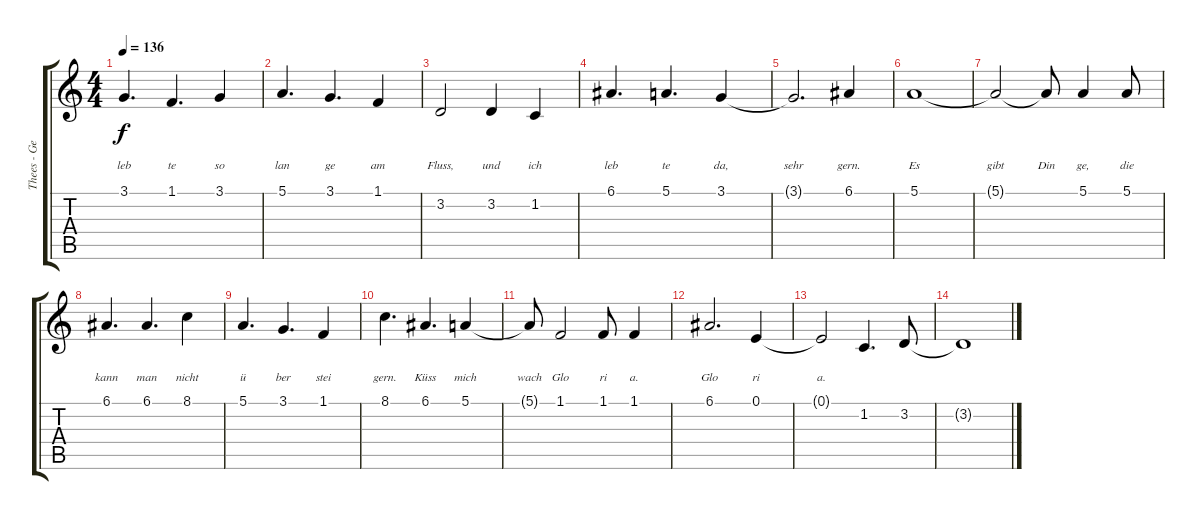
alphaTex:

\track ("Thees - Gesang" "Thees - Ge") {instrument lead6voice}
\staff {score tabs}
\tuning (E4 B3 G3 D3 A2 E2) {hide}
\ts (4 4)
\tempo 136
\clef g2
\ks c
3.1.4{d lyrics (0 "") lyrics (1 "") lyrics (2 "") lyrics (3 "leb") lyrics (4 "") dy f} 1.1.4{d lyrics (0 "") lyrics (1 "") lyrics (2 "") lyrics (3 "te") lyrics (4 "")} 3.1.4{lyrics (0 "") lyrics (1 "") lyrics (2 "") lyrics (3 "so") lyrics (4 "")} |
5.1.4{d lyrics (0 "") lyrics (1 "") lyrics (2 "") lyrics (3 "lan") lyrics (4 "")} 3.1.4{d lyrics (0 "") lyrics (1 "") lyrics (2 "") lyrics (3 "ge") lyrics (4 "")} 1.1.4{lyrics (0 "") lyrics (1 "") lyrics (2 "") lyrics (3 "am") lyrics (4 "")} |
3.2.2{lyrics (0 "") lyrics (1 "") lyrics (2 "") lyrics (3 "Fluss,") lyrics (4 "")} 3.2.4{lyrics (0 "") lyrics (1 "") lyrics (2 "") lyrics (3 "und") lyrics (4 "")} 1.2.4{lyrics (0 "") lyrics (1 "") lyrics (2 "") lyrics (3 "ich") lyrics (4 "")} |
6.1.4{d lyrics (0 "") lyrics (1 "") lyrics (2 "") lyrics (3 "leb") lyrics (4 "")} 5.1.4{d lyrics (0 "") lyrics (1 "") lyrics (2 "") lyrics (3 "te") lyrics (4 "")} 3.1.4{lyrics (0 "") lyrics (1 "") lyrics (2 "") lyrics (3 "da,") lyrics (4 "")} |
3.1{t}.2{d lyrics (0 "") lyrics (1 "") lyrics (2 "") lyrics (3 "sehr") lyrics (4 "")} 6.1.4{lyrics (0 "") lyrics (1 "") lyrics (2 "") lyrics (3 "gern.") lyrics (4 "")} |
5.1.1{lyrics (0 "") lyrics (1 "") lyrics (2 "") lyrics (3 "Es") lyrics (4 "")} |
5.1{t}.2{lyrics (0 "") lyrics (1 "") lyrics (2 "") lyrics (3 "gibt") lyrics (4 "")} 5.1{t}.8{lyrics (0 "") lyrics (1 "") lyrics (2 "") lyrics (3 "Din") lyrics (4 "")} 5.1.4{lyrics (0 "") lyrics (1 "") lyrics (2 "") lyrics (3 "ge,") lyrics (4 "")} 5.1.8{lyrics (0 "") lyrics (1 "") lyrics (2 "") lyrics (3 "die") lyrics (4 "")} |
6.1.4{d lyrics (0 "") lyrics (1 "") lyrics (2 "") lyrics (3 "kann") lyrics (4 "")} 6.1.4{d lyrics (0 "") lyrics (1 "") lyrics (2 "") lyrics (3 "man") lyrics (4 "")} 8.1.4{lyrics (0 "") lyrics (1 "") lyrics (2 "") lyrics (3 "nicht") lyrics (4 "")} |
5.1.4{d lyrics (0 "") lyrics (1 "") lyrics (2 "") lyrics (3 "ü") lyrics (4 "")} 3.1.4{d lyrics (0 "") lyrics (1 "") lyrics (2 "") lyrics (3 "ber") lyrics (4 "")} 1.1.4{lyrics (0 "") lyrics (1 "") lyrics (2 "") lyrics (3 "stei") lyrics (4 "")} |
8.1.4{d lyrics (0 "") lyrics (1 "") lyrics (2 "") lyrics (3 "gern.") lyrics (4 "")} 6.1.4{d lyrics (0 "") lyrics (1 "") lyrics (2 "") lyrics (3 "Küss") lyrics (4 "")} 5.1.4{lyrics (0 "") lyrics (1 "") lyrics (2 "") lyrics (3 "mich") lyrics (4 "")} |
5.1{t}.8{lyrics (0 "") lyrics (1 "") lyrics (2 "") lyrics (3 "wach") lyrics (4 "")} 1.1.2{lyrics (0 "") lyrics (1 "") lyrics (2 "") lyrics (3 "Glo") lyrics (4 "")} 1.1.8{lyrics (0 "") lyrics (1 "") lyrics (2 "") lyrics (3 "ri") lyrics (4 "")} 1.1.4{lyrics (0 "") lyrics (1 "") lyrics (2 "") lyrics (3 "a.") lyrics (4 "")} |
6.1.2{d lyrics (0 "") lyrics (1 "") lyrics (2 "") lyrics (3 "Glo") lyrics (4 "")} 0.1.4{lyrics (0 "") lyrics (1 "") lyrics (2 "") lyrics (3 "ri") lyrics (4 "")} |
0.1{t}.2{lyrics (0 "") lyrics (1 "") lyrics (2 "") lyrics (3 "a.") lyrics (4 "")} 1.2.4{d} 3.2.8 |
3.2{t}.1
